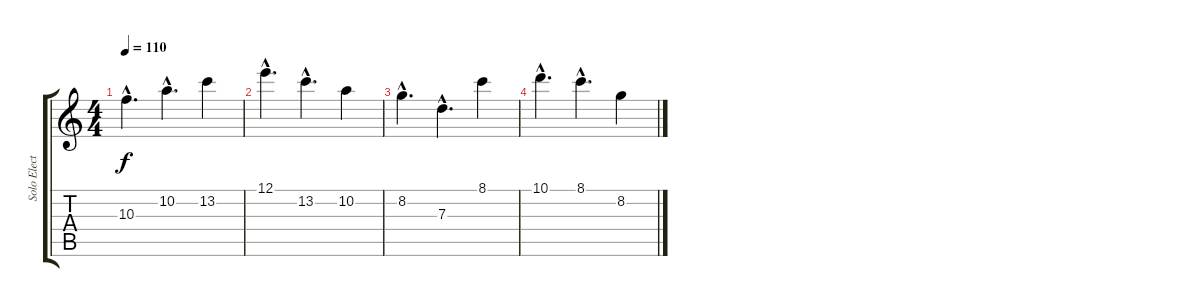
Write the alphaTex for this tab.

\track ("Solo Electric Guitar" "Solo Elect") {instrument electricguitarjazz}
\staff {score tabs}
\tuning (E4 B3 G3 D3 A2 E2) {hide}
\ts (4 4)
\tempo 110
\clef g2
\ks c
10.3{hac}.4{d dy f} 10.2{hac}.4{d} 13.2.4 |
12.1{hac}.4{d} 13.2{hac}.4{d} 10.2.4 |
8.2{hac}.4{d} 7.3{hac}.4{d} 8.1.4 |
10.1{hac}.4{d} 8.1{hac}.4{d} 8.2.4
